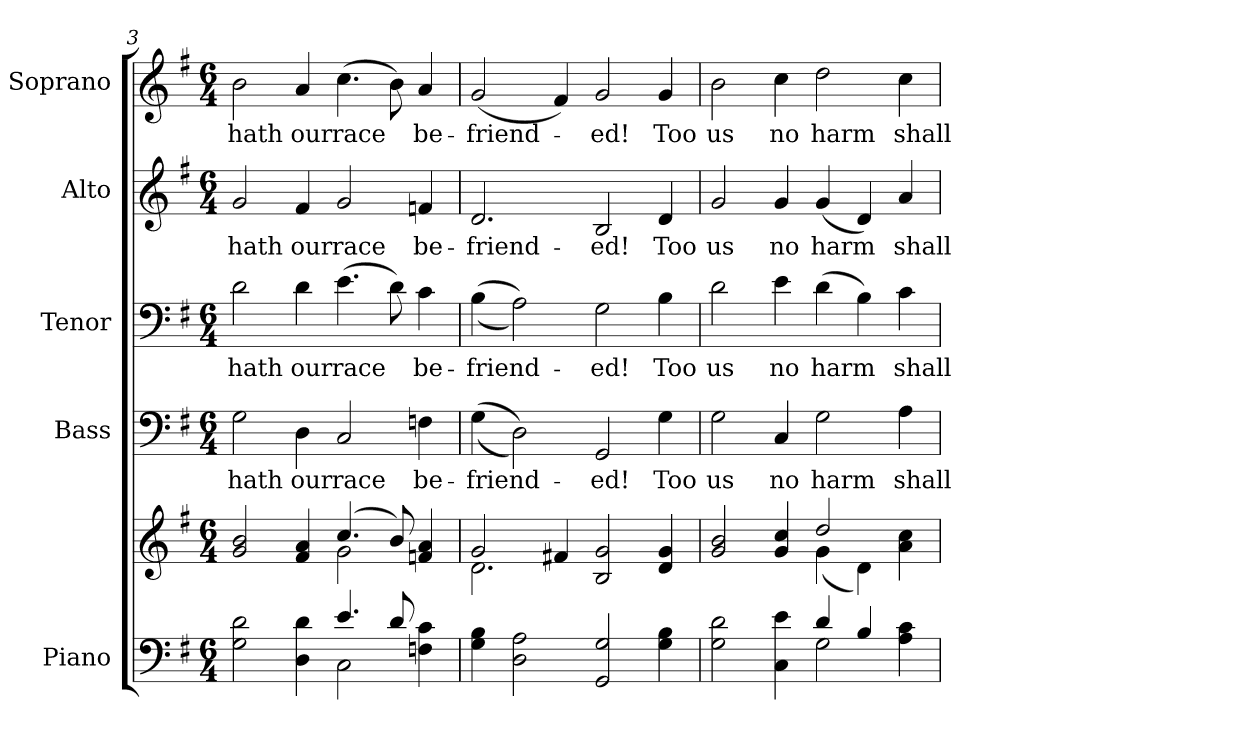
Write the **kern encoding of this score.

**kern	**kern	**kern	**text	**kern	**text	**kern	**text	**kern	**text
*part5	*part5	*part4	*part4	*part3	*part3	*part2	*part2	*part1	*part1
*staff6	*staff5	*staff4	*staff4	*staff3	*staff3	*staff2	*staff2	*staff1	*staff1
*I"Piano	*	*I"Bass	*	*I"Tenor	*	*I"Alto	*	*I"Soprano	*
*I'Pno.	*	*I'B.	*	*I'T.	*	*I'A.	*	*I'S.	*
!!LO:PB:g=z
*clefF4	*clefG2	*clefF4	*	*clefF4	*	*clefG2	*	*clefG2	*
*k[f#]	*k[f#]	*k[f#]	*	*k[f#]	*	*k[f#]	*	*k[f#]	*
*G:	*G:	*G:	*	*G:	*	*G:	*	*G:	*
*M6/4	*M6/4	*M6/4	*	*M6/4	*	*M6/4	*	*M6/4	*
=3	=3	=3	=3	=3	=3	=3	=3	=3	=3
*^	*^	*	*	*	*	*	*	*	*
!	!	!	!	!	!LO:LY:b:color=#000000	!	!	!	!	!	!
!	!	!	!	!	!	!	!LO:LY:b:color=#000000	!	!	!	!
!	!	!	!	!	!	!	!	!	!LO:LY:b:color=#000000	!	!
!	!	!	!	!	!	!	!	!	!	!	!LO:LY:b:color=#000000
2Gi\ 2di	2.ryy	2gi/ 2bi	2.ryy	2Gi\	hath	2di\	hath	2gi/	hath	2bi\	hath
!	!	!	!	!	!LO:LY:b:color=#000000	!	!	!	!	!	!
!	!	!	!	!	!	!	!LO:LY:b:color=#000000	!	!	!	!
!	!	!	!	!	!	!	!	!	!LO:LY:b:color=#000000	!	!
!	!	!	!	!	!	!	!	!	!	!	!LO:LY:b:color=#000000
4Di\ 4di	.	4f#i/ 4ai	.	4Di\	our	4di\	our	4f#i/	our	4ai/	our
!	!	!	!	!	!LO:LY:b:color=#000000	!	!	!	!	!	!
!	!	!	!	!	!	!	!LO:LY:b:color=#000000	!	!	!	!
!	!	!	!	!	!	!	!	!	!LO:LY:b:color=#000000	!	!
!	!	!	!	!	!	!	!	!	!	!	!LO:LY:b:color=#000000
4.ei/	2Ci\	(4.cci/	2gi\	2Ci/	race	(4.ei\	race	2gi/	race	(4.cci\	race
8di/	.	8bi/)	.	.	.	8di\)	.	.	.	8bi\)	.
!	!	!	!	!	!LO:LY:b:color=#000000	!	!	!	!	!	!
!	!	!	!	!	!	!	!LO:LY:b:color=#000000	!	!	!	!
!	!	!	!	!	!	!	!	!	!LO:LY:b:color=#000000	!	!
!	!	!	!	!	!	!	!	!	!	!	!LO:LY:b:color=#000000
4Fni\ 4ci	4ryy	4fni/ 4ai	4ryy	4Fni\	be-	4ci\	be-	4fni/	be-	4ai/	be-
*v	*v	*	*	*	*	*	*	*	*	*	*
=4	=4	=4	=4	=4	=4	=4	=4	=4	=4	=4
*^	*	*	*	*	*	*	*	*	*	*
!	!	!	!	!	!LO:LY:b:color=#000000	!	!	!	!	!	!
*v	*v	*	*	*	*	*	*	*	*	*	*
*^	*	*	*	*	*	*	*	*	*	*
!	!	!	!	!	!	!	!LO:LY:b:color=#000000	!	!	!	!
*v	*v	*	*	*	*	*	*	*	*	*	*
*^	*	*	*	*	*	*	*	*	*	*
!	!	!	!	!	!	!	!	!	!LO:LY:b:color=#000000	!	!
*v	*v	*	*	*	*	*	*	*	*	*	*
*^	*	*	*	*	*	*	*	*	*	*
!	!	!	!	!	!	!	!	!	!	!	!LO:LY:b:color=#000000
*v	*v	*	*	*	*	*	*	*	*	*	*
4Gi\ 4Bi	2gi/	2.di\	((4Gi\	-friend-	((4Bi\	-friend-	2.di/	-friend-	(2gi/	-friend-
2Di\ 2Ai	.	.	2Di\))	.	2Ai\))	.	.	.	.	.
.	4f#Xi/	.	.	.	.	.	.	.	4f#i/)	.
!	!	!	!	!LO:LY:b:color=#000000	!	!	!	!	!	!
!	!	!	!	!	!	!LO:LY:b:color=#000000	!	!	!	!
!	!	!	!	!	!	!	!	!LO:LY:b:color=#000000	!	!
!	!	!	!	!	!	!	!	!	!	!LO:LY:b:color=#000000
2GGi/ 2Gi	2Bi/ 2gi	2.ryy	2GGi/	-ed!	2Gi\	-ed!	2Bi/	-ed!	2gi/	-ed!
!	!	!	!	!LO:LY:b:color=#000000	!	!	!	!	!	!
!	!	!	!	!	!	!LO:LY:b:color=#000000	!	!	!	!
!	!	!	!	!	!	!	!	!LO:LY:b:color=#000000	!	!
!	!	!	!	!	!	!	!	!	!	!LO:LY:b:color=#000000
4Gi\ 4Bi	4di/ 4gi	.	4Gi\	Too	4Bi\	Too	4di/	Too	4gi/	Too
!!LO:PB:g=z
=5	=5	=5	=5	=5	=5	=5	=5	=5	=5	=5
*^	*	*	*	*	*	*	*	*	*	*
!	!	!	!	!	!LO:LY:b:color=#000000	!	!	!	!	!	!
!	!	!	!	!	!	!	!LO:LY:b:color=#000000	!	!	!	!
!	!	!	!	!	!	!	!	!	!LO:LY:b:color=#000000	!	!
!	!	!	!	!	!	!	!	!	!	!	!LO:LY:b:color=#000000
2Gi\ 2di	2.ryy	2gi/ 2bi	2.ryy	2Gi\	us	2di\	us	2gi/	us	2bi\	us
!	!	!	!	!	!LO:LY:b:color=#000000	!	!	!	!	!	!
!	!	!	!	!	!	!	!LO:LY:b:color=#000000	!	!	!	!
!	!	!	!	!	!	!	!	!	!LO:LY:b:color=#000000	!	!
!	!	!	!	!	!	!	!	!	!	!	!LO:LY:b:color=#000000
4Ci\ 4ei	.	4gi/ 4cci	.	4Ci/	no	4ei\	no	4gi/	no	4cci\	no
!	!	!	!	!	!LO:LY:b:color=#000000	!	!	!	!	!	!
!	!	!	!	!	!	!	!LO:LY:b:color=#000000	!	!	!	!
!	!	!	!	!	!	!	!	!	!LO:LY:b:color=#000000	!	!
!	!	!	!	!	!	!	!	!	!	!	!LO:LY:b:color=#000000
4di/	2Gi\	2ddi/	(4gi\	2Gi\	harm	(4di\	harm	(4gi/	harm	2ddi\	harm
4Bi/	.	.	4di\)	.	.	4Bi\)	.	4di/)	.	.	.
!	!	!	!	!	!LO:LY:b:color=#000000	!	!	!	!	!	!
!	!	!	!	!	!	!	!LO:LY:b:color=#000000	!	!	!	!
!	!	!	!	!	!	!	!	!	!LO:LY:b:color=#000000	!	!
!	!	!	!	!	!	!	!	!	!	!	!LO:LY:b:color=#000000
4Ai\ 4ci	4ryy	4ai\ 4cci	4ryy	4Ai\	shall	4ci\	shall	4ai/	shall	4cci\	shall
*v	*v	*	*	*	*	*	*	*	*	*	*
*	*v	*v	*	*	*	*	*	*	*	*
=	=	=	=	=	=	=	=	=	=
*-	*-	*-	*-	*-	*-	*-	*-	*-	*-
